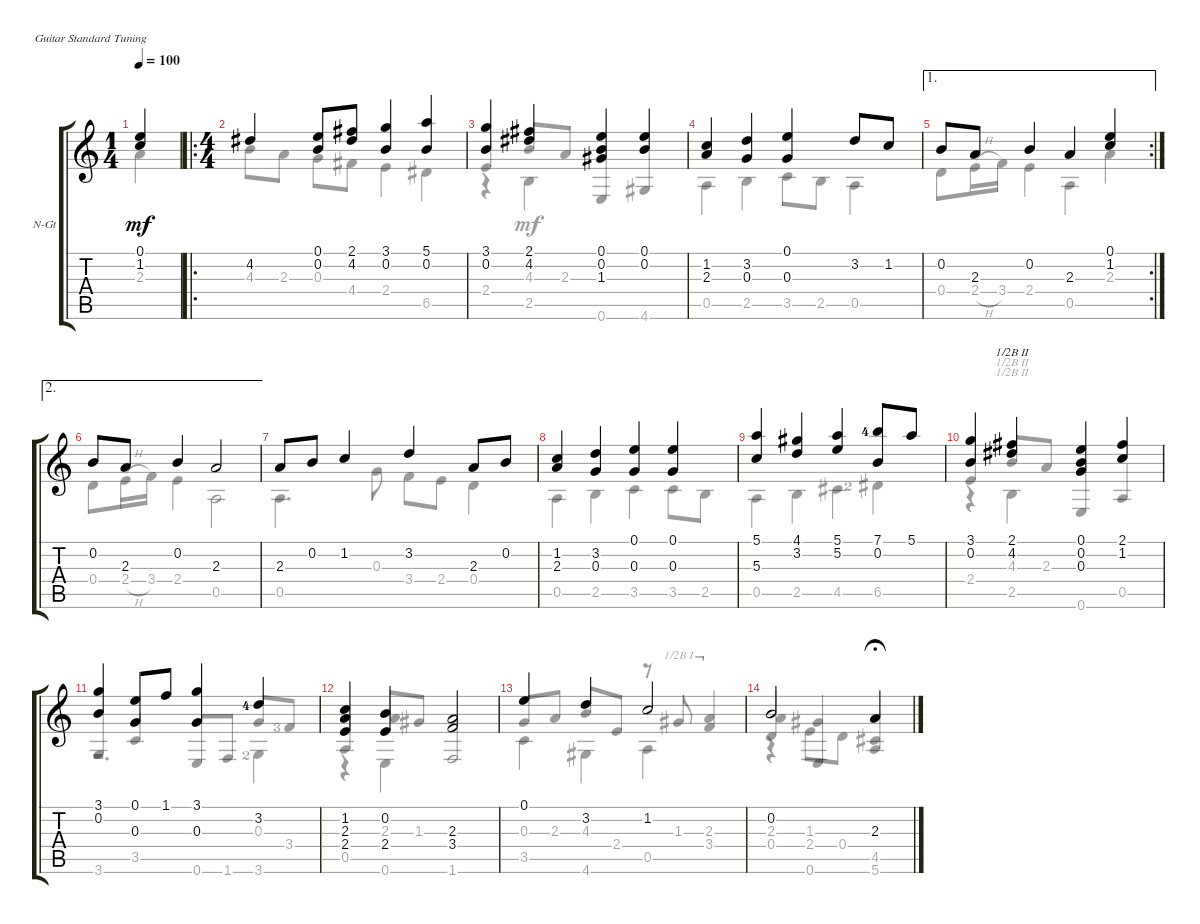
\defaultSystemsLayout 4
\bracketExtendMode groupsimilarinstruments
\firstSystemTrackNameOrientation horizontal
\otherSystemsTrackNameOrientation horizontal
\track ("Nylon Guitar" "N-Gt") {instrument acousticguitarsteel}
\staff {score tabs}
\tuning (E4 B3 G3 D3 A2 E2)
\voice
\ts (1 4)
\tempo 100
\clef g2
\ks aminor
(0.1 1.2).4{dy mf instrument acousticguitarsteel} |
\ro
\ts (4 4)
4.2.4 (0.1 0.2).8 (2.1 4.2).8 (3.1 0.2).4 (5.1 0.2).4 |
(3.1 0.2).4 (2.1 4.2).4 (0.1 0.2 1.3).4 (0.1 0.2).4 |
(1.2 2.3).4 (3.2 0.3).4 (0.1 0.3).4 3.2.8 1.2.8 |
\ae 1
\rc 2
0.2.8 2.3.8 0.2.4 2.3.4 (0.1 1.2).4 |
\ae 2
0.2.8 2.3.8 0.2.4 2.3.2 |
2.3.8 0.2.8 1.2.4 3.2.4 2.3.8 0.2.8 |
(1.2 2.3).4 (0.3 3.2).4 (0.1 0.3).4 (0.3 0.1).4 |
(5.1 5.3).4 (4.1 3.2).4 (5.1 5.2).4 (7.1{lf 5} 0.2).8 5.1.8 |
(3.1 0.2).4 (2.1 4.2).4{barre (2 half)} (0.1 0.2 0.3).4 (2.1 1.2).4 |
(3.1 0.2).4 (0.1 0.3).8 1.1.8 (3.1 0.3).4 3.2{lf 5}.4 |
(1.2 2.3 2.4).4 (0.2 2.4).4 (2.3 3.4).2 |
0.1.4 3.2.4 1.2.2 |
0.2.2 2.3.4{fermata (medium 0.4)}
\voice
\clef g2
\ottava regular
\simile none
\ks aminor
2.3.4{dy mf} |
4.3.8 2.3.8 0.3.8 4.4.8 2.4.4 6.5.4 |
2.4.4{beam invert} 4.3.8{beam invert} 2.3.8 0.6.4{beam invert} 4.6.4{beam invert} |
0.5.4 2.5.4 3.5.8 2.5.8 0.5.4 |
0.4.8 2.4{h}.16 3.4.16 2.4.4 0.5.4 2.3.4 |
0.4.8 2.4{h}.16 3.4.16 2.4.4 0.5.2 |
0.5.4{d} 0.3.8 3.4.8 2.4.8 0.4.4 |
0.5.4 2.5.4 3.5.4 3.5.8 2.5.8 |
0.5.4 2.5.4 4.5.4 6.5{lf 3}.4 |
2.4.4{beam invert} 4.3.8{barre (2 half) beam invert} 2.3.8 0.6.4{beam invert} 0.5.4{beam invert} |
3.6.4{beam invert} 3.5.4{beam invert} 0.6.8{beam invert} 1.6.8 0.3.8{beam invert} 3.4{lf 4}.8 |
0.5.4{beam invert} 2.3.8{beam invert} 1.3.8 1.6.2{beam invert} |
0.3.8{beam invert} 2.3.8 4.3.8{beam invert} 2.4.8 r.8{beam invert} 1.3.8{barre (1 half) beam invert} (2.3 3.4).4{barre (1 half) beam invert} |
(2.3 0.4).4{beam invert} (0.6 1.3).4{beam invert} (4.5 5.6).4{fermata (medium 0.4) beam invert}
\voice
\clef g2
\ottava regular
\simile none
\ks aminor
|
|
r.4 2.5.4 |
|
|
|
|
|
|
r.4 2.5.4{barre (2 half)} |
r.2{d} 3.6{lf 3}.4 |
r.4 0.6.4 |
3.5.4 4.6.4 0.5.4 |
r.4 2.4.8 0.4.8
